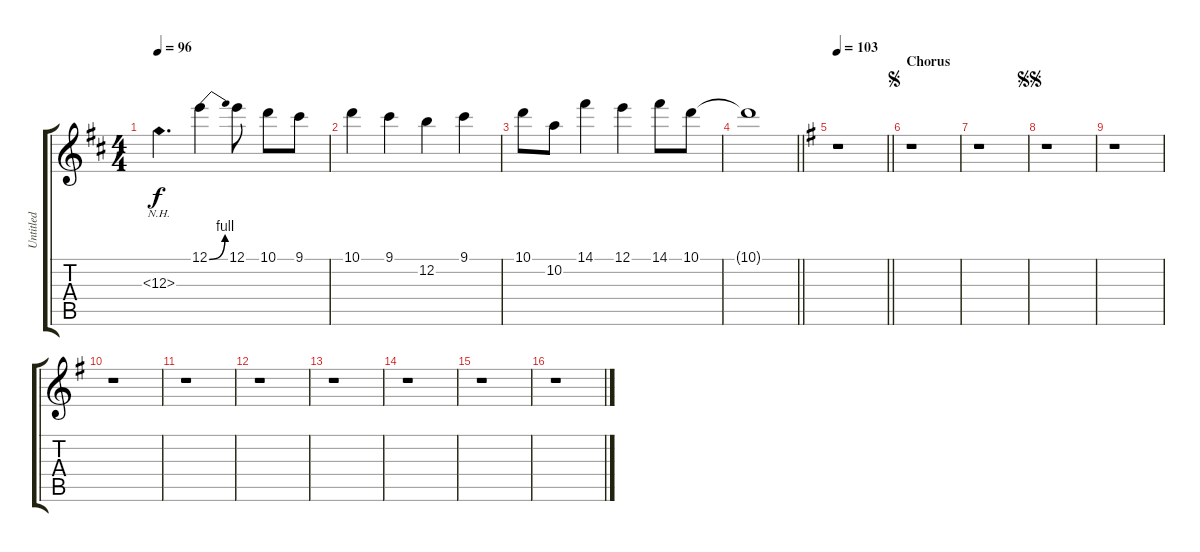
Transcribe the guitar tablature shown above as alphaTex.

\track ("Untitled" "Untitled") {instrument acousticguitarnylon}
\staff {score tabs}
\tuning (E4 B3 G3 D3 A2 E2) {hide}
\ts (4 4)
\tempo 96
\clef g2
\ks d
12.3{nh}.4{d dy f} 12.1{be (bend 0 0 60 4)}.4 12.1.8 10.1.8 9.1.8 |
10.1.4 9.1.4 12.2.4 9.1.4 |
10.1.8 10.2.8 14.1.4 12.1.4 14.1.8 10.1.8 |
\barLineRight lightlight
10.1{t}.1 |
\tempo 103
\barLineRight lightlight
\ks g
r.1 |
\section ("" "Chorus")
\jump segno
r.1 |
r.1 |
\jump segnosegno
r.1 |
r.1 |
r.1 |
r.1 |
r.1 |
r.1 |
r.1 |
r.1 |
r.1
